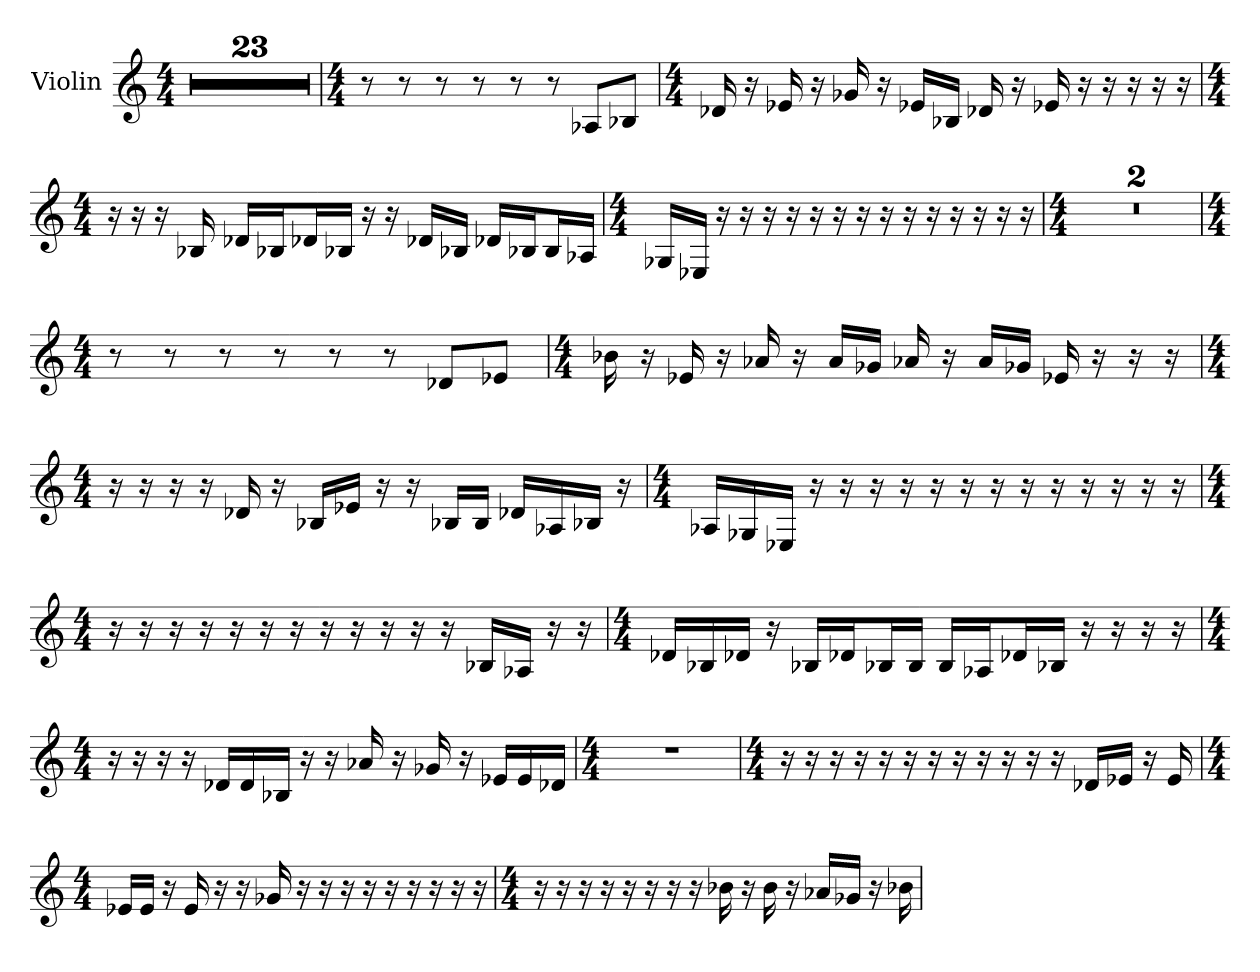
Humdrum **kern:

**kern
*part1
*staff1
*I"Violin
*I'Vln
*M4/4
=
1r
=
*M4/4
1r
=
*M4/4
1r
=
*M4/4
1r
=
*M4/4
1r
=
*M4/4
1r
=
*M4/4
1r
=
*M4/4
1r
=
*M4/4
1r
=
*M4/4
1r
=
*M4/4
1r
=
*M4/4
1r
=
*M4/4
1r
=
*M4/4
1r
=
*M4/4
1r
=
*M4/4
1r
=
*M4/4
1r
=
*M4/4
1r
=
*M4/4
1r
=
*M4/4
1r
=
*M4/4
1r
=
*M4/4
1r
=
*M4/4
1r
=
*M4/4
8r
8r
8r
8r
8r
8r
8A-XL
8B-XJ
=
*M4/4
16d-X
16r
16e-X
16r
16g-X
16r
16e-XLL
16B-XJJ
16d-X
16r
16e-X
16r
16r
16r
16r
16r
=
*M4/4
16r
16r
16r
16B-X
16d-XLL
16B-XJ
16d-XL
16B-XJJ
16r
16r
16d-XLL
16B-XJJ
16d-XLL
16B-XJ
16B-L
16A-XJJ
=
*M4/4
16G-XLL
16E-XJJ
16r
16r
16r
16r
16r
16r
16r
16r
16r
16r
16r
16r
16r
16r
=
*M4/4
1r
=
*M4/4
1r
=
*M4/4
8r
8r
8r
8r
8r
8r
8d-XL
8e-XJ
=
*M4/4
16b-X
16r
16e-X
16r
16a-X
16r
16a-LL
16g-XJJ
16a-X
16r
16a-LL
16g-XJJ
16e-X
16r
16r
16r
=
*M4/4
16r
16r
16r
16r
16d-X
16r
16B-XLL
16e-XJJ
16r
16r
16B-XLL
16B-JJ
16d-XLL
16A-X
16B-XJJ
16r
=
*M4/4
16A-XLL
16G-X
16E-XJJ
16r
16r
16r
16r
16r
16r
16r
16r
16r
16r
16r
16r
16r
=
*M4/4
16r
16r
16r
16r
16r
16r
16r
16r
16r
16r
16r
16r
16B-XLL
16A-XJJ
16r
16r
=
*M4/4
16d-XLL
16B-X
16d-XJJ
16r
16B-XLL
16d-XJ
16B-XL
16B-JJ
16B-LL
16A-XJ
16d-XL
16B-XJJ
16r
16r
16r
16r
=
*M4/4
16r
16r
16r
16r
16d-XLL
16d-
16B-XJJ
16r
16r
16a-X
16r
16g-X
16r
16e-XLL
16e-
16d-XJJ
=
*M4/4
1r
=
*M4/4
16r
16r
16r
16r
16r
16r
16r
16r
16r
16r
16r
16r
16d-XLL
16e-XJJ
16r
16e-
=
*M4/4
16e-XLL
16e-JJ
16r
16e-
16r
16r
16g-X
16r
16r
16r
16r
16r
16r
16r
16r
16r
=
*M4/4
16r
16r
16r
16r
16r
16r
16r
16r
16b-X
16r
16b-
16r
16a-XLL
16g-XJJ
16r
16b-X
=
*-
